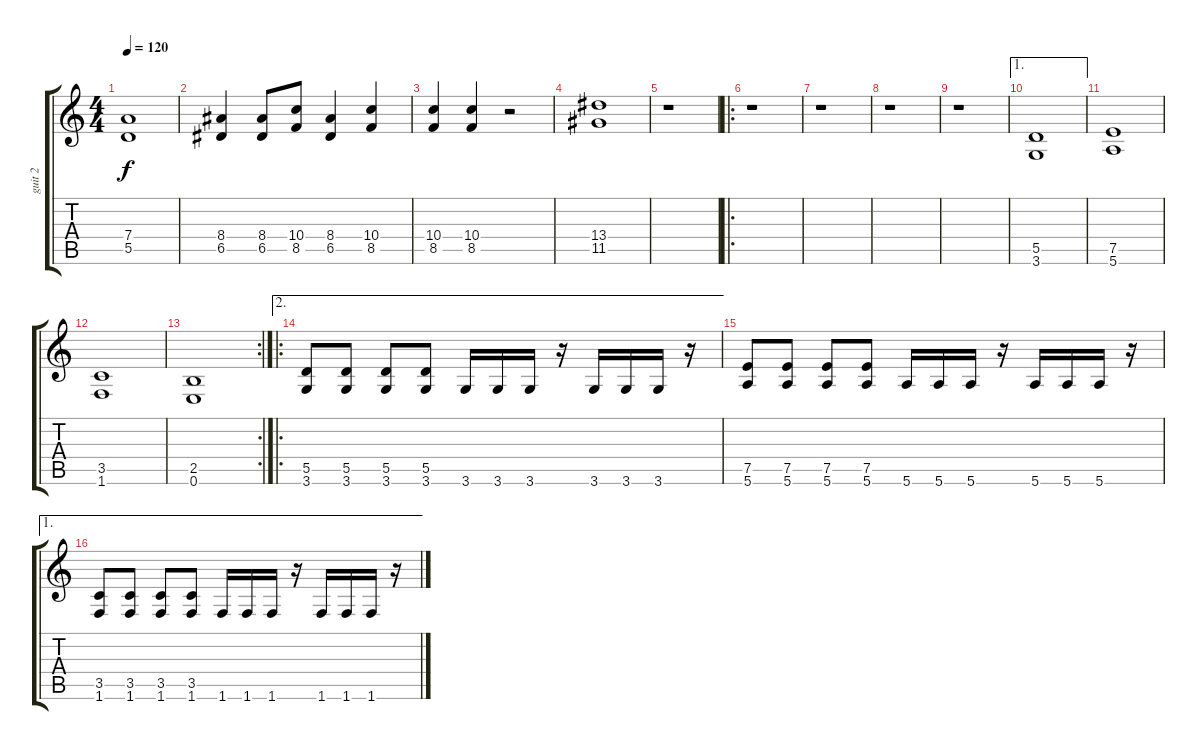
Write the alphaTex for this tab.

\track ("guit 2" "guit 2") {instrument overdrivenguitar}
\staff {score tabs}
\tuning (E4 B3 G3 D3 A2 E2) {hide}
\ts (4 4)
\tempo 120
\clef g2
\ks c
(7.4{t} 5.5{t}).1{dy f} |
(8.4 6.5).4 (8.4 6.5).8 (10.4 8.5).8 (8.4 6.5).4 (10.4 8.5).4 |
(10.4 8.5).4 (10.4 8.5).4 r.2 |
(13.4 11.5).1 |
r.1 |
\ro
r.1 |
r.1 |
r.1 |
r.1 |
\ae 1
(5.5 3.6).1 |
(7.5 5.6).1 |
(3.5 1.6).1 |
\rc 2
(2.5 0.6).1 |
\ae 2
\ro
(5.5 3.6).8 (5.5 3.6).8 (5.5 3.6).8 (5.5 3.6).8 3.6.16 3.6.16 3.6.16 r.16 3.6.16 3.6.16 3.6.16 r.16 |
(7.5 5.6).8 (7.5 5.6).8 (7.5 5.6).8 (7.5 5.6).8 5.6.16 5.6.16 5.6.16 r.16 5.6.16 5.6.16 5.6.16 r.16 |
\ae 1
(3.5 1.6).8 (3.5 1.6).8 (3.5 1.6).8 (3.5 1.6).8 1.6.16 1.6.16 1.6.16 r.16 1.6.16 1.6.16 1.6.16 r.16
